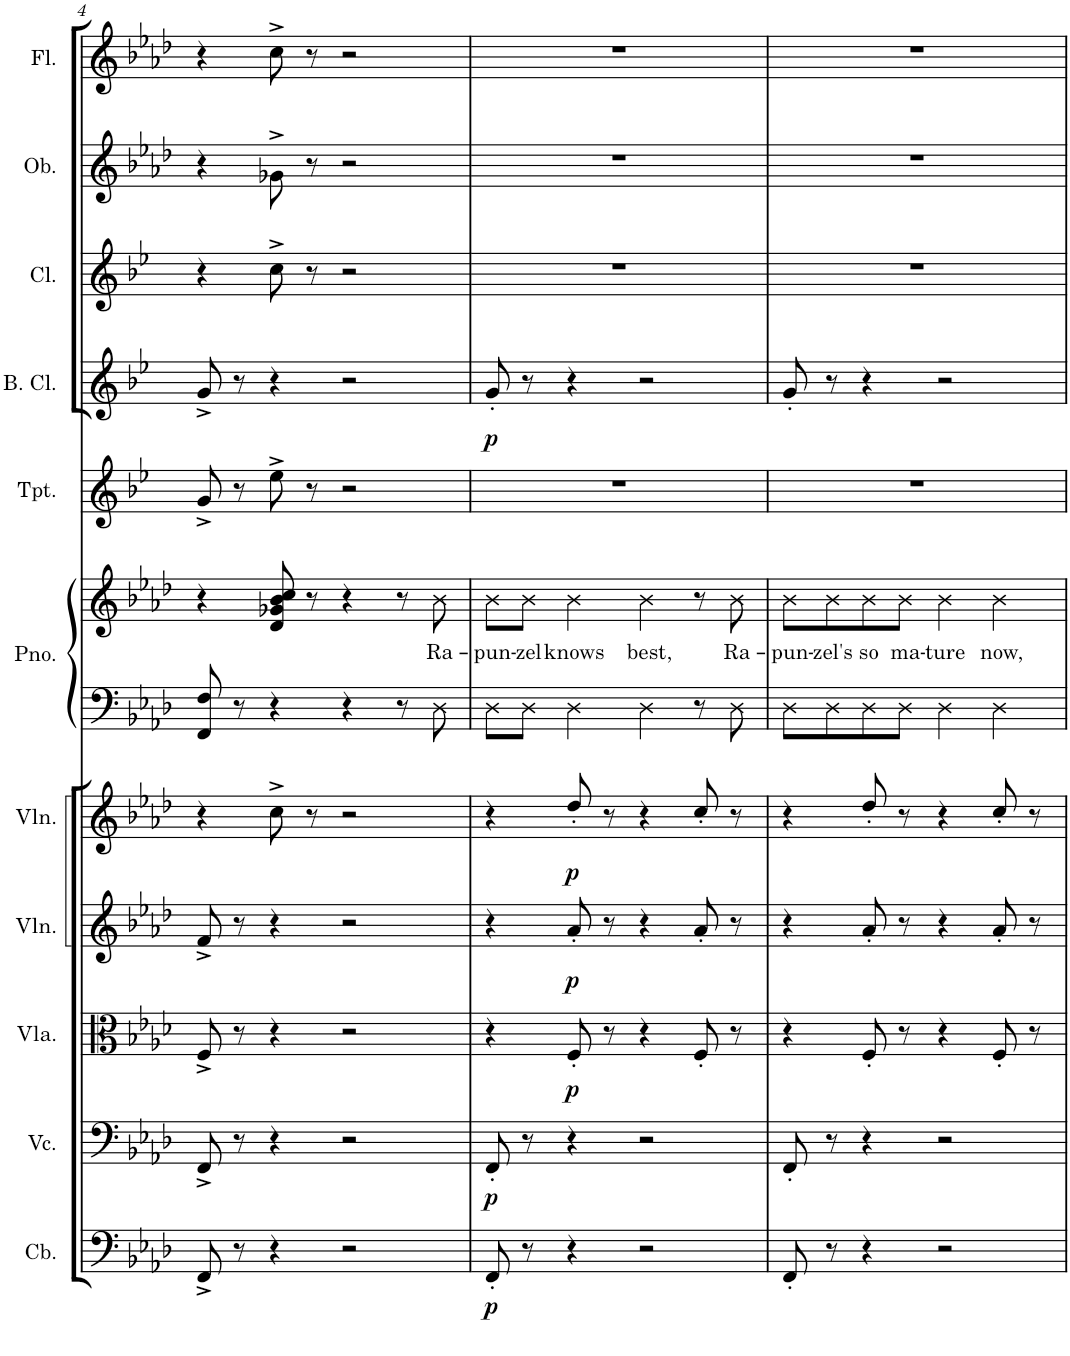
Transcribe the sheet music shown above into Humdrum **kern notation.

**kern	**dynam	**kern	**dynam	**kern	**dynam	**kern	**dynam	**kern	**dynam	**kern	**kern	**text	**kern	**kern	**dynam	**kern	**kern	**kern
*part11	*part11	*part10	*part10	*part9	*part9	*part8	*part8	*part7	*part7	*part6	*part6	*part6	*part5	*part4	*part4	*part3	*part2	*part1
*staff12	*staff12	*staff11	*staff11	*staff10	*staff10	*staff9	*staff9	*staff8	*staff8	*staff7	*staff6	*staff6	*staff5	*staff4	*staff4	*staff3	*staff2	*staff1
*I"Contrabass	*	*I"Violoncello	*	*I"Viola	*	*I"Violin	*	*I"Violin	*	*I"Grand Piano	*	*	*I"Trumpet	*I"Bass Clarinet	*	*I"Clarinet	*I"Oboe	*I"Flute
*I'Cb.	*	*I'Vc.	*	*I'Vla.	*	*I'Vln.	*	*I'Vln.	*	*I'Pno.	*	*	*I'Tpt.	*I'B. Cl.	*	*I'Cl.	*I'Ob.	*I'Fl.
!!LO:PB:g=z
*clefF4	*	*clefF4	*	*clefC3	*	*clefG2	*	*clefG2	*	*clefF4	*clefG2	*	*clefG2	*clefG2	*	*clefG2	*clefG2	*clefG2
*Trd7c12	*	*	*	*	*	*	*	*	*	*	*	*	*Trd1c2	*Trd8c14	*	*Trd1c2	*	*
*k[b-e-a-d-]	*	*k[b-e-a-d-]	*	*k[b-e-a-d-]	*	*k[b-e-a-d-]	*	*k[b-e-a-d-]	*	*k[b-e-a-d-]	*k[b-e-a-d-]	*	*k[b-e-]	*k[b-e-]	*	*k[b-e-]	*k[b-e-a-d-]	*k[b-e-a-d-]
*M2/2	*	*M2/2	*	*M2/2	*	*M2/2	*	*M2/2	*	*M2/2	*M2/2	*	*M2/2	*M2/2	*	*M2/2	*M2/2	*M2/2
*met(c|)	*	*met(c|)	*	*met(c|)	*	*met(c|)	*	*met(c|)	*	*met(c|)	*met(c|)	*	*met(c|)	*met(c|)	*	*met(c|)	*met(c|)	*met(c|)
=4	=4	=4	=4	=4	=4	=4	=4	=4	=4	=4	=4	=4	=4	=4	=4	=4	=4	=4
8FF^/	.	8FF^/	.	8F^/	.	8f^/	.	4r	.	8FF/ 8F/	4r	.	8g^/	8g^/	.	4r	4r	4r
8r	.	8r	.	8r	.	8r	.	.	.	8r	.	.	8r	8r	.	.	.	.
4r	.	4r	.	4r	.	4r	.	8cc^\	.	4r	8d-/ 8g-X/ 8b-/ 8cc/	.	8ee-^\	4r	.	8cc^\	8g-X^\	8cc^\
.	.	.	.	.	.	.	.	8r	.	.	8r	.	8r	.	.	8r	8r	8r
2r	.	2r	.	2r	.	2r	.	2r	.	4r	4r	.	2r	2r	.	2r	2r	2r
.	.	.	.	.	.	.	.	.	.	8r	8r	.	.	.	.	.	.	.
!	!	!	!	!	!	!	!	!	!	!	!	!LO:LY:b	!	!	!	!	!	!
.	.	.	.	.	.	.	.	.	.	8D-\	8b-\	Ra-	.	.	.	.	.	.
=5	=5	=5	=5	=5	=5	=5	=5	=5	=5	=5	=5	=5	=5	=5	=5	=5	=5	=5
!	!LO:DY:b	!	!LO:DY:b	!	!	!	!	!	!	!	!	!LO:LY:b	!	!	!LO:DY:b	!	!	!
8FF'/	p	8FF'/	p	4r	.	4r	.	4r	.	8D-\L	8b-\L	-pun-	1r	8g'/	p	1r	1r	1r
!	!	!	!	!	!	!	!	!	!	!	!	!LO:LY:b	!	!	!	!	!	!
8r	.	8r	.	.	.	.	.	.	.	8D-\J	8b-\J	-zel	.	8r	.	.	.	.
!	!	!	!	!	!LO:DY:b	!	!LO:DY:b	!	!LO:DY:b	!	!	!LO:LY:b	!	!	!	!	!	!
4r	.	4r	.	8F'/	p	8a-'/	p	8dd-'/	p	4D-\	4b-\	knows	.	4r	.	.	.	.
.	.	.	.	8r	.	8r	.	8r	.	.	.	.	.	.	.	.	.	.
!	!	!	!	!	!	!	!	!	!	!	!	!LO:LY:b	!	!	!	!	!	!
2r	.	2r	.	4r	.	4r	.	4r	.	4D-\	4b-\	best,	.	2r	.	.	.	.
.	.	.	.	8F'/	.	8a-'/	.	8cc'/	.	8r	8r	.	.	.	.	.	.	.
!	!	!	!	!	!	!	!	!	!	!	!	!LO:LY:b	!	!	!	!	!	!
.	.	.	.	8r	.	8r	.	8r	.	8D-\	8b-\	Ra-	.	.	.	.	.	.
=6	=6	=6	=6	=6	=6	=6	=6	=6	=6	=6	=6	=6	=6	=6	=6	=6	=6	=6
!	!	!	!	!	!	!	!	!	!	!	!	!LO:LY:b	!	!	!	!	!	!
8FF'/	.	8FF'/	.	4r	.	4r	.	4r	.	8D-\L	8b-\L	-pun-	1r	8g'/	.	1r	1r	1r
!	!	!	!	!	!	!	!	!	!	!	!	!LO:LY:b	!	!	!	!	!	!
8r	.	8r	.	.	.	.	.	.	.	8D-\	8b-\	-zel's	.	8r	.	.	.	.
!	!	!	!	!	!	!	!	!	!	!	!	!LO:LY:b	!	!	!	!	!	!
4r	.	4r	.	8F'/	.	8a-'/	.	8dd-'/	.	8D-\	8b-\	so	.	4r	.	.	.	.
!	!	!	!	!	!	!	!	!	!	!	!	!LO:LY:b	!	!	!	!	!	!
.	.	.	.	8r	.	8r	.	8r	.	8D-\J	8b-\J	ma-	.	.	.	.	.	.
!	!	!	!	!	!	!	!	!	!	!	!	!LO:LY:b	!	!	!	!	!	!
2r	.	2r	.	4r	.	4r	.	4r	.	4D-\	4b-\	-ture	.	2r	.	.	.	.
!	!	!	!	!	!	!	!	!	!	!	!	!LO:LY:b	!	!	!	!	!	!
.	.	.	.	8F'/	.	8a-'/	.	8cc'/	.	4D-\	4b-\	now,	.	.	.	.	.	.
.	.	.	.	8r	.	8r	.	8r	.	.	.	.	.	.	.	.	.	.
=	=	=	=	=	=	=	=	=	=	=	=	=	=	=	=	=	=	=
*-	*-	*-	*-	*-	*-	*-	*-	*-	*-	*-	*-	*-	*-	*-	*-	*-	*-	*-
